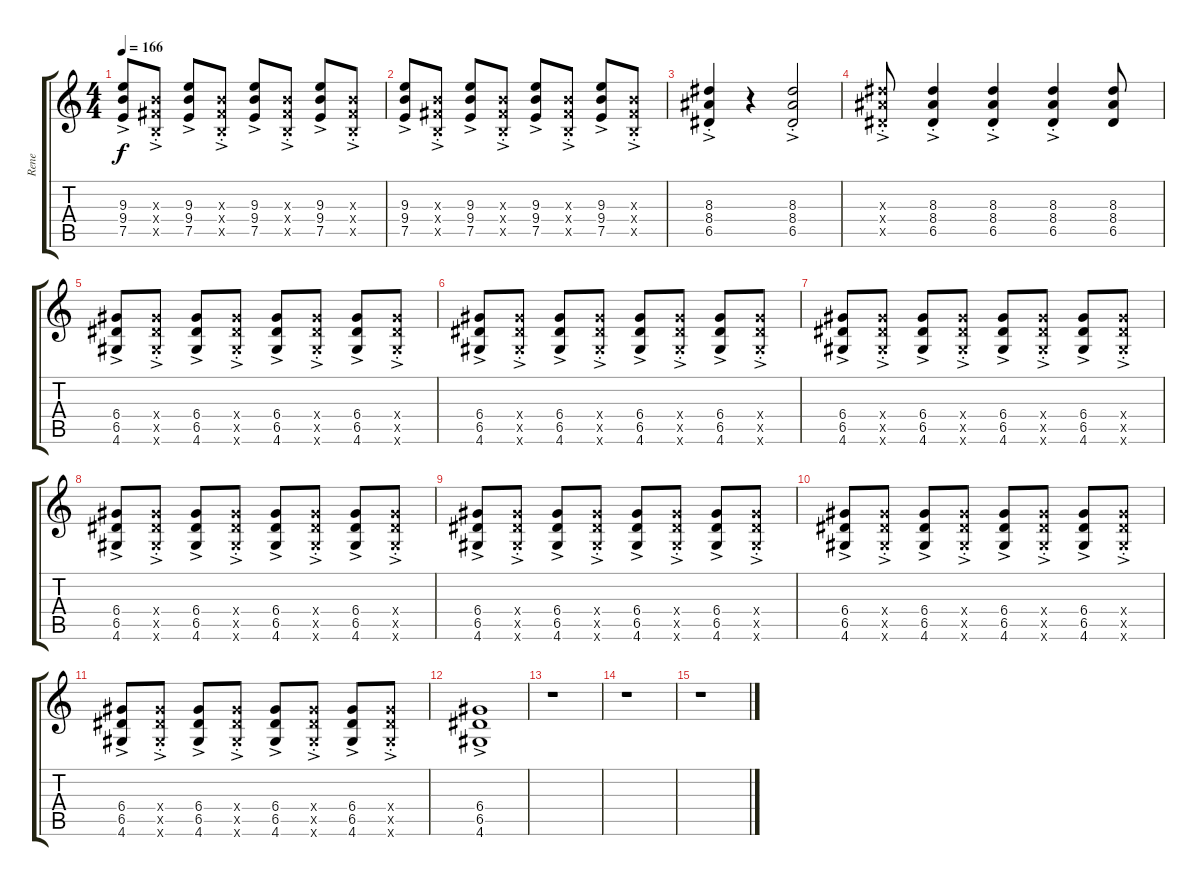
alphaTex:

\track ("Rene" "Rene") {instrument overdrivenguitar}
\staff {score tabs}
\tuning (E4 B3 G3 D3 A2 E2) {hide}
\ts (4 4)
\tempo 166
\clef g2
\ks c
(9.3{ac} 9.4{ac} 7.5{ac}).8{dy f} (4.3{ac st x} 4.4{ac st x} 2.5{ac st x}).8 (9.3{ac} 9.4{ac} 7.5{ac}).8 (4.3{ac st x} 4.4{ac st x} 2.5{ac st x}).8 (9.3{ac} 9.4{ac} 7.5{ac}).8 (4.3{ac st x} 4.4{ac st x} 2.5{ac st x}).8 (9.3{ac} 9.4{ac} 7.5{ac}).8 (4.3{ac st x} 4.4{ac st x} 2.5{ac st x}).8 |
(9.3{ac} 9.4{ac} 7.5{ac}).8 (4.3{ac st x} 4.4{ac st x} 2.5{ac st x}).8 (9.3{ac} 9.4{ac} 7.5{ac}).8 (4.3{ac st x} 4.4{ac st x} 2.5{ac st x}).8 (9.3{ac} 9.4{ac} 7.5{ac}).8 (4.3{ac st x} 4.4{ac st x} 2.5{ac st x}).8 (9.3{ac} 9.4{ac} 7.5{ac}).8 (4.3{ac st x} 4.4{ac st x} 2.5{ac st x}).8 |
(8.3{ac st} 8.4{ac st} 6.5{ac st}).4 r.4 (8.3{ac st} 8.4{ac st} 6.5{ac st}).2 |
(8.3{ac st x} 8.4{ac st x} 6.5{ac st x}).8 (8.3{ac st} 8.4{ac st} 6.5{ac st}).4 (8.3{ac st} 8.4{ac st} 6.5{ac st}).4 (8.3{ac st} 8.4{ac st} 6.5{ac st}).4 (8.3 8.4 6.5).8 |
(6.4{ac} 6.5{ac} 4.6).8 (6.4{ac st x} 6.5{ac st x} 4.6{x}).8 (6.4{ac} 6.5{ac} 4.6).8 (6.4{ac st x} 6.5{ac st x} 4.6{x}).8 (6.4{ac} 6.5{ac} 4.6).8 (6.4{ac st x} 6.5{ac st x} 4.6{x}).8 (6.4{ac} 6.5{ac} 4.6).8 (6.4{ac st x} 6.5{ac st x} 4.6{x}).8 |
(6.4{ac} 6.5{ac} 4.6).8 (6.4{ac st x} 6.5{ac st x} 4.6{x}).8 (6.4{ac} 6.5{ac} 4.6).8 (6.4{ac st x} 6.5{ac st x} 4.6{x}).8 (6.4{ac} 6.5{ac} 4.6).8 (6.4{ac st x} 6.5{ac st x} 4.6{x}).8 (6.4{ac} 6.5{ac} 4.6).8 (6.4{ac st x} 6.5{ac st x} 4.6{x}).8 |
(6.4{ac} 6.5{ac} 4.6).8 (6.4{ac st x} 6.5{ac st x} 4.6{x}).8 (6.4{ac} 6.5{ac} 4.6).8 (6.4{ac st x} 6.5{ac st x} 4.6{x}).8 (6.4{ac} 6.5{ac} 4.6).8 (6.4{ac st x} 6.5{ac st x} 4.6{x}).8 (6.4{ac} 6.5{ac} 4.6).8 (6.4{ac st x} 6.5{ac st x} 4.6{x}).8 |
(6.4{ac} 6.5{ac} 4.6).8 (6.4{ac st x} 6.5{ac st x} 4.6{x}).8 (6.4{ac} 6.5{ac} 4.6).8 (6.4{ac st x} 6.5{ac st x} 4.6{x}).8 (6.4{ac} 6.5{ac} 4.6).8 (6.4{ac st x} 6.5{ac st x} 4.6{x}).8 (6.4{ac} 6.5{ac} 4.6).8 (6.4{ac st x} 6.5{ac st x} 4.6{x}).8 |
(6.4{ac} 6.5{ac} 4.6).8 (6.4{ac st x} 6.5{ac st x} 4.6{x}).8 (6.4{ac} 6.5{ac} 4.6).8 (6.4{ac st x} 6.5{ac st x} 4.6{x}).8 (6.4{ac} 6.5{ac} 4.6).8 (6.4{ac st x} 6.5{ac st x} 4.6{x}).8 (6.4{ac} 6.5{ac} 4.6).8 (6.4{ac st x} 6.5{ac st x} 4.6{x}).8 |
(6.4{ac} 6.5{ac} 4.6).8 (6.4{ac st x} 6.5{ac st x} 4.6{x}).8 (6.4{ac} 6.5{ac} 4.6).8 (6.4{ac st x} 6.5{ac st x} 4.6{x}).8 (6.4{ac} 6.5{ac} 4.6).8 (6.4{ac st x} 6.5{ac st x} 4.6{x}).8 (6.4{ac} 6.5{ac} 4.6).8 (6.4{ac st x} 6.5{ac st x} 4.6{x}).8 |
(6.4{ac} 6.5{ac} 4.6).8 (6.4{ac st x} 6.5{ac st x} 4.6{x}).8 (6.4{ac} 6.5{ac} 4.6).8 (6.4{ac st x} 6.5{ac st x} 4.6{x}).8 (6.4{ac} 6.5{ac} 4.6).8 (6.4{ac st x} 6.5{ac st x} 4.6{x}).8 (6.4{ac} 6.5{ac} 4.6).8 (6.4{ac st x} 6.5{ac st x} 4.6{x}).8 |
(6.4{ac} 6.5{ac} 4.6).1 |
r.1 |
r.1 |
r.1
